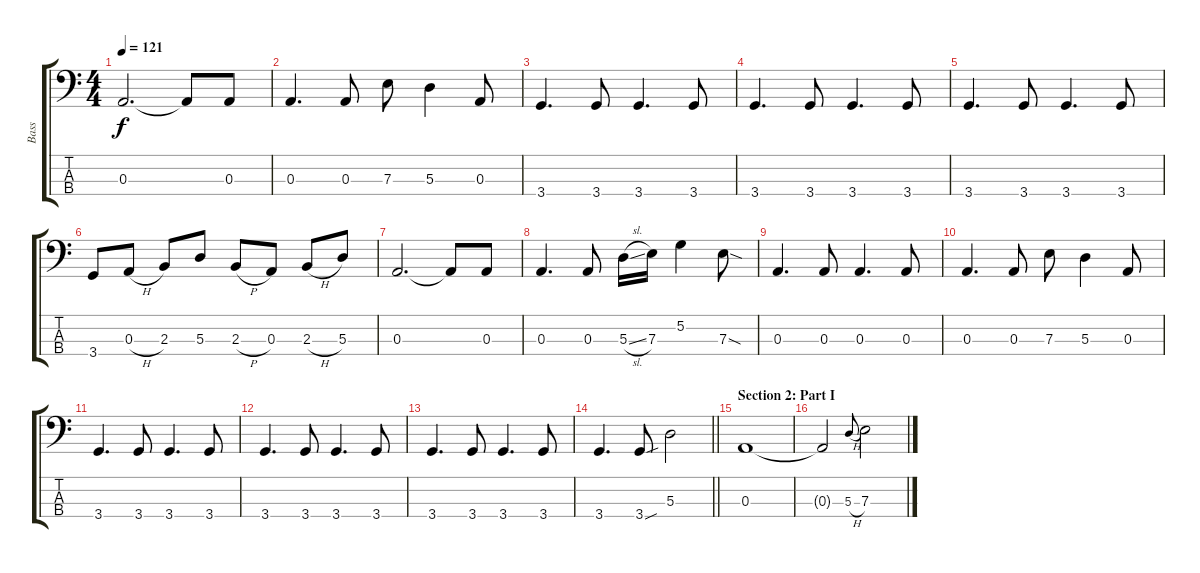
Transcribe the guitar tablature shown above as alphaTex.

\track ("Bass" "Bass") {instrument electricbassfinger}
\staff {score tabs}
\tuning (G2 D2 A1 E1) {hide}
\ts (4 4)
\tempo 121
\clef f4
\ks c
0.3.2{d dy f} 0.3{t}.8 0.3.8 |
0.3.4{d} 0.3.8 7.3.8 5.3.4 0.3.8 |
3.4.4{d} 3.4.8 3.4.4{d} 3.4.8 |
3.4.4{d} 3.4.8 3.4.4{d} 3.4.8 |
3.4.4{d} 3.4.8 3.4.4{d} 3.4.8 |
3.4.8 0.3{h}.8 2.3.8 5.3.8 2.3{h}.8 0.3.8 2.3{h}.8 5.3.8 |
0.3.2{d} 0.3{t}.8 0.3.8 |
0.3.4{d} 0.3.8 5.3{sl}.16 7.3.16 5.2.4 7.3{sod}.8 |
0.3.4{d} 0.3.8 0.3.4{d} 0.3.8 |
0.3.4{d} 0.3.8 7.3.8 5.3.4 0.3.8 |
3.4.4{d} 3.4.8 3.4.4{d} 3.4.8 |
3.4.4{d} 3.4.8 3.4.4{d} 3.4.8 |
3.4.4{d} 3.4.8 3.4.4{d} 3.4.8 |
\barLineRight lightlight
3.4.4{d} 3.4{sou}.8 5.3.2 |
\section ("" "Section 2: Part I")
0.3.1 |
0.3{t}.2 5.3{h}.8{gr onbeat} 7.3.2
